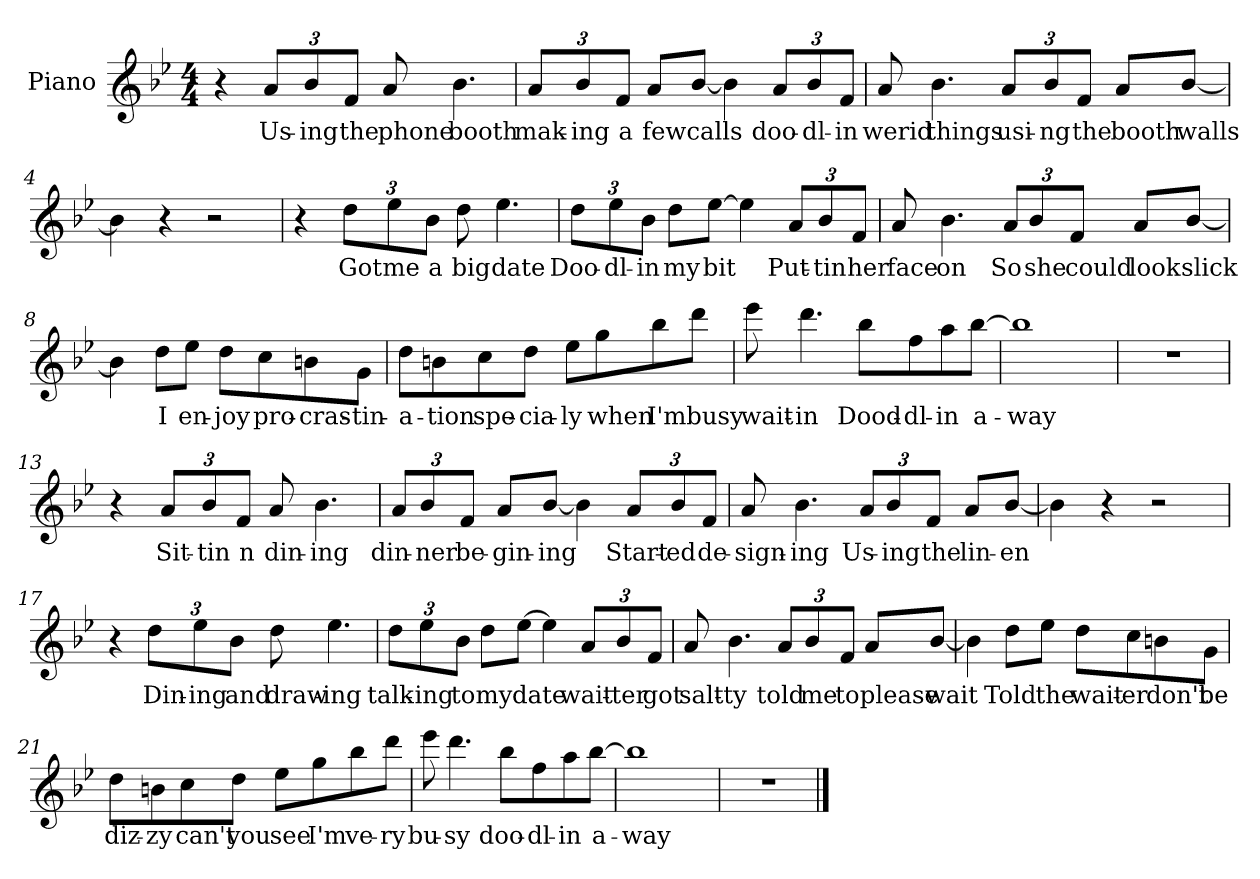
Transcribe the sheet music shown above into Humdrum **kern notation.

**kern	**text
*part1	*part1
*staff1	*staff1
*I"Piano	*
*I'Pno.	*
*clefG2	*
*k[b-e-]	*
*M4/4	*
=1	=1
4r	.
*Xbrackettup	*
!	!LO:LY:b
12a/L	Us-
!	!LO:LY:b
12b-/	-ing
!	!LO:LY:b
12f/J	the
!	!LO:LY:b
8a/	phone
!	!LO:LY:b
4.b-\	booth
=2	=2
!	!LO:LY:b
12a/L	mak-
!	!LO:LY:b
12b-/	-ing
!	!LO:LY:b
12f/J	a
!	!LO:LY:b
8a/L	few
!	!LO:LY:b
[8b-/J	calls
4b-\]	.
!	!LO:LY:b
12a/L	doo-
!	!LO:LY:b
12b-/	-dl-
!	!LO:LY:b
12f/J	-in
=3	=3
!	!LO:LY:b
8a/	werid
!	!LO:LY:b
4.b-\	things
!	!LO:LY:b
12a/L	usi-
!	!LO:LY:b
12b-/	-ng
!	!LO:LY:b
12f/J	the
!	!LO:LY:b
8a/L	booth
!	!LO:LY:b
[8b-/J	walls
=4	=4
4b-\]	.
4r	.
2r	.
!!LO:LB:g=z
=5	=5
4r	.
!	!LO:LY:b
12dd\L	Got
!	!LO:LY:b
12ee-\	me
!	!LO:LY:b
12b-\J	a
!	!LO:LY:b
8dd\	big
!	!LO:LY:b
4.ee-\	date
=6	=6
!	!LO:LY:b
12dd\L	Doo-
!	!LO:LY:b
12ee-\	-dl-
!	!LO:LY:b
12b-\J	-in
!	!LO:LY:b
8dd\L	my
!	!LO:LY:b
[8ee-\J	bit
4ee-\]	.
!	!LO:LY:b
12a/L	Put-
!	!LO:LY:b
12b-/	-tin
!	!LO:LY:b
12f/J	her
=7	=7
!	!LO:LY:b
8a/	face
!	!LO:LY:b
4.b-\	on
!	!LO:LY:b
12a/L	So
!	!LO:LY:b
12b-/	she
!	!LO:LY:b
12f/J	could
!	!LO:LY:b
8a/L	look
!	!LO:LY:b
[8b-/J	slick
!!LO:LB:g=z
=8	=8
4b-\]	.
!	!LO:LY:b
8dd\L	I
!	!LO:LY:b
8ee-\J	en-
!	!LO:LY:b
8dd\L	-joy
!	!LO:LY:b
8cc\	pro-
!	!LO:LY:b
8bn\	-cras-
!	!LO:LY:b
8g\J	-tin-
=9	=9
!	!LO:LY:b
8dd\L	-a-
!	!LO:LY:b
8bn\	-tion
!	!LO:LY:b
8cc\	spe-
!	!LO:LY:b
8dd\J	-cia-
!	!LO:LY:b
8ee-\L	-ly
!	!LO:LY:b
8gg\	when
!	!LO:LY:b
8bb-\	I'm
!	!LO:LY:b
8ddd\J	busy
=10	=10
!	!LO:LY:b
8eee-\	wait-
!	!LO:LY:b
4.ddd\	-in
!	!LO:LY:b
8bb-\L	Dood-
!	!LO:LY:b
8ff\	-dl-
!	!LO:LY:b
8aa\	-in
!	!LO:LY:b
[8bb-\J	a-
=11	=11
!	!LO:LY:b
1bb-]	-way
=12	=12
1r	.
!!LO:LB:g=z
=13	=13
4r	.
!	!LO:LY:b
12a/L	Sit-
!	!LO:LY:b
12b-/	-tin
!	!LO:LY:b
12f/J	n
!	!LO:LY:b
8a/	din-
!	!LO:LY:b
4.b-\	-ing
=14	=14
!	!LO:LY:b
12a/L	din-
!	!LO:LY:b
12b-/	-ner
!	!LO:LY:b
12f/J	be-
!	!LO:LY:b
8a/L	-gin-
!	!LO:LY:b
[8b-/J	-ing
4b-\]	.
!	!LO:LY:b
12a/L	Start-
!	!LO:LY:b
12b-/	-ed
!	!LO:LY:b
12f/J	de-
=15	=15
!	!LO:LY:b
8a/	-sign-
!	!LO:LY:b
4.b-\	-ing
!	!LO:LY:b
12a/L	Us-
!	!LO:LY:b
12b-/	-ing
!	!LO:LY:b
12f/J	the
!	!LO:LY:b
8a/L	lin-
!	!LO:LY:b
[8b-/J	-en
=16	=16
4b-\]	.
4r	.
2r	.
!!LO:LB:g=z
=17	=17
4r	.
!	!LO:LY:b
12dd\L	Din-
!	!LO:LY:b
12ee-\	-ing
!	!LO:LY:b
12b-\J	and
!	!LO:LY:b
8dd\	draw-
!	!LO:LY:b
4.ee-\	-ing
=18	=18
!	!LO:LY:b
12dd\L	talk-
!	!LO:LY:b
12ee-\	-ing
!	!LO:LY:b
12b-\J	to
!	!LO:LY:b
8dd\L	my
!	!LO:LY:b
[8ee-\J	date
4ee-\]	.
!	!LO:LY:b
12a/L	wait-
!	!LO:LY:b
12b-/	ter
!	!LO:LY:b
12f/J	got
=19	=19
!	!LO:LY:b
8a/	salt-
!	!LO:LY:b
4.b-\	-ty
!	!LO:LY:b
12a/L	told
!	!LO:LY:b
12b-/	me
!	!LO:LY:b
12f/J	to
!	!LO:LY:b
8a/L	please
!	!LO:LY:b
[8b-/J	wait
!!LO:LB:g=z
=20	=20
4b-\]	.
!	!LO:LY:b
8dd\L	Told
!	!LO:LY:b
8ee-\J	the
!	!LO:LY:b
8dd\L	wait-
!	!LO:LY:b
8cc\	-er
!	!LO:LY:b
8bn\	don't
!	!LO:LY:b
8g\J	be
=21	=21
!	!LO:LY:b
8dd\L	diz-
!	!LO:LY:b
8bn\	-zy
!	!LO:LY:b
8cc\	can't
!	!LO:LY:b
8dd\J	you
!	!LO:LY:b
8ee-\L	see
!	!LO:LY:b
8gg\	I'm
!	!LO:LY:b
8bb-\	ve-
!	!LO:LY:b
8ddd\J	-ry
=22	=22
!	!LO:LY:b
8eee-\	bu-
!	!LO:LY:b
4.ddd\	-sy
!	!LO:LY:b
8bb-\L	doo-
!	!LO:LY:b
8ff\	-dl-
!	!LO:LY:b
8aa\	-in
!	!LO:LY:b
[8bb-\J	a-
=23	=23
!	!LO:LY:b
1bb-]	-way
=24	=24
1r	.
==	==
*-	*-
